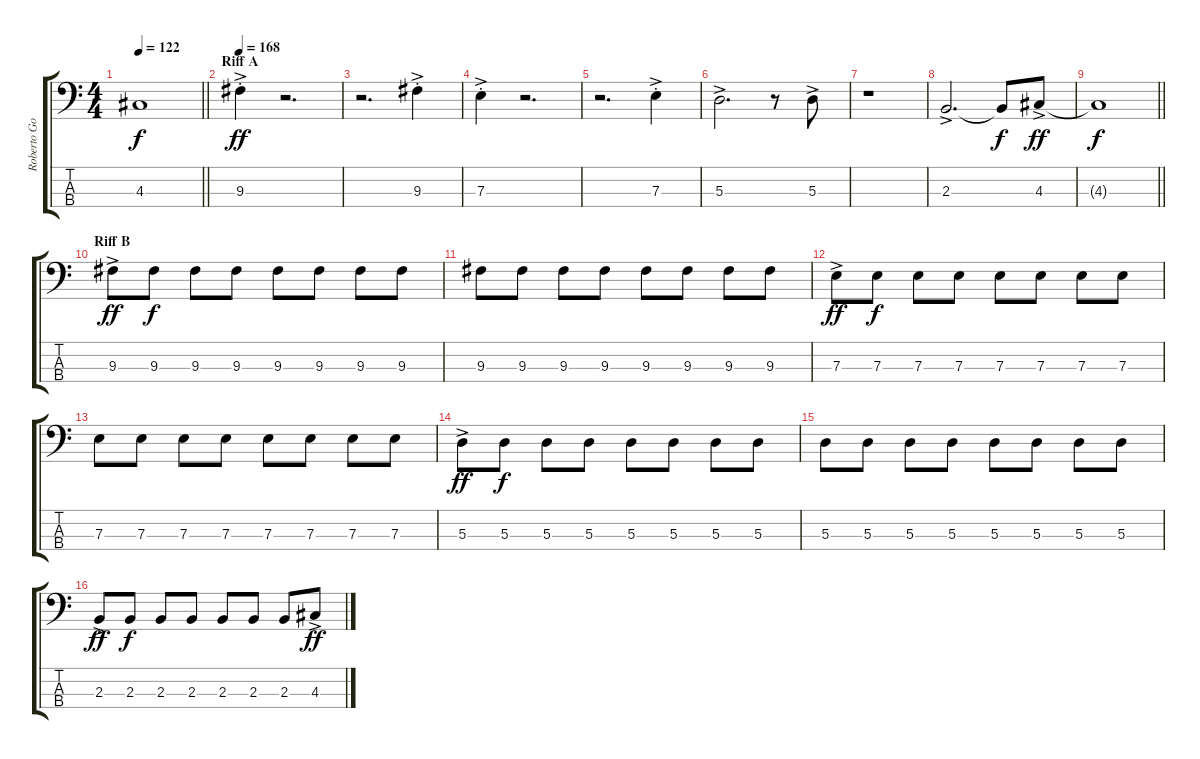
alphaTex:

\track ("Roberto Gonzalo" "Roberto Go") {instrument electricbassfinger}
\staff {score tabs}
\tuning (G2 D2 A1 E1) {hide}
\ts (4 4)
\tempo 122
\clef f4
\barLineRight lightlight
\ks c
4.3.1{dy f} |
\section ("" "Riff A")
\tempo 168
9.3{ac st}.4{dy ff} r.2{d} |
r.2{d} 9.3{ac st}.4 |
7.3{ac st}.4 r.2{d} |
r.2{d} 7.3{ac st}.4 |
5.3{ac}.2{d} r.8 5.3{ac}.8 |
r.1 |
2.3{ac}.2{d} 2.3{t}.8{dy f} 4.3{ac}.8{dy ff} |
\barLineRight lightlight
4.3{t}.1{dy f} |
\section ("" "Riff B")
9.3{ac}.8{dy ff} 9.3.8{dy f} 9.3.8 9.3.8 9.3.8 9.3.8 9.3.8 9.3.8 |
9.3.8 9.3.8 9.3.8 9.3.8 9.3.8 9.3.8 9.3.8 9.3.8 |
7.3{ac}.8{dy ff} 7.3.8{dy f} 7.3.8 7.3.8 7.3.8 7.3.8 7.3.8 7.3.8 |
7.3.8 7.3.8 7.3.8 7.3.8 7.3.8 7.3.8 7.3.8 7.3.8 |
5.3{ac}.8{dy ff} 5.3.8{dy f} 5.3.8 5.3.8 5.3.8 5.3.8 5.3.8 5.3.8 |
5.3.8 5.3.8 5.3.8 5.3.8 5.3.8 5.3.8 5.3.8 5.3.8 |
2.3{ac}.8{dy ff} 2.3.8{dy f} 2.3.8 2.3.8 2.3.8 2.3.8 2.3.8 4.3{ac}.8{dy ff}
